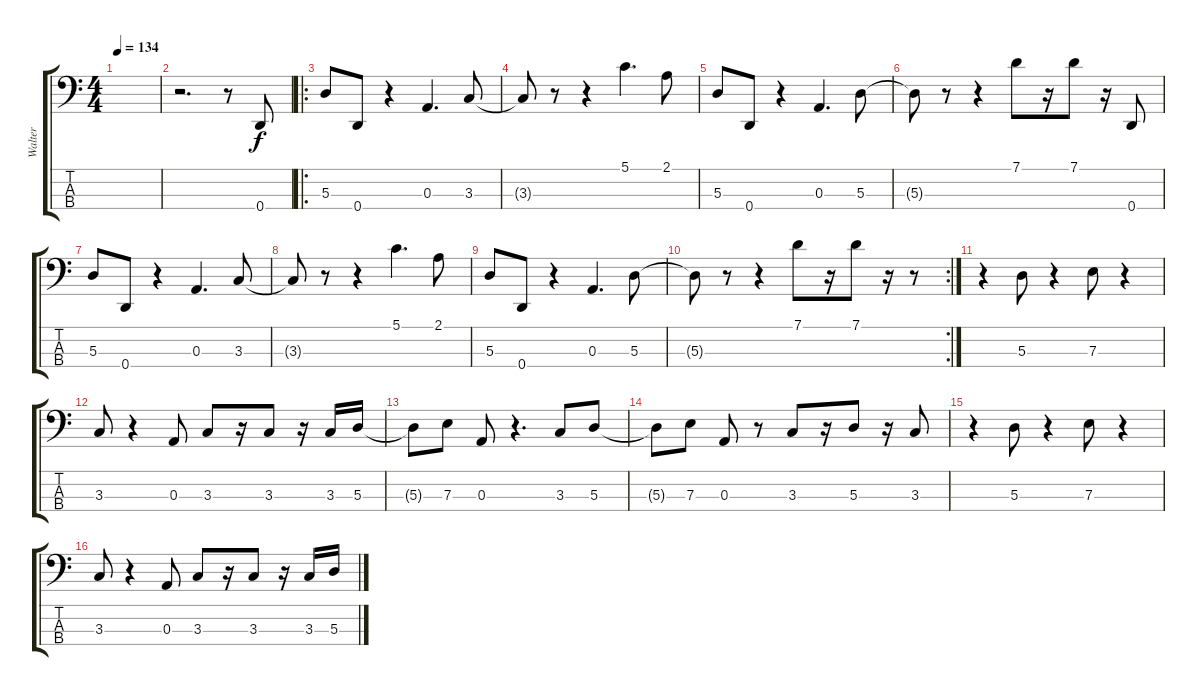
\track ("Walter" "Walter") {instrument electricbassfinger}
\staff {score tabs}
\tuning (G2 D2 A1 D1) {hide}
\ts (4 4)
\tempo 134
\clef f4
\ks c
|
r.2{d} r.8 0.4.8 |
\ro
5.3.8 0.4.8 r.4 0.3.4{d} 3.3.8 |
3.3{t}.8 r.8 r.4 5.1.4{d} 2.1.8 |
5.3.8 0.4.8 r.4 0.3.4{d} 5.3.8 |
5.3{t}.8 r.8 r.4 7.1.8 r.16 7.1.8 r.16 0.4.8 |
5.3.8 0.4.8 r.4 0.3.4{d} 3.3.8 |
3.3{t}.8 r.8 r.4 5.1.4{d} 2.1.8 |
5.3.8 0.4.8 r.4 0.3.4{d} 5.3.8 |
\rc 2
5.3{t}.8 r.8 r.4 7.1.8 r.16 7.1.8 r.16 r.8 |
r.4 5.3.8 r.4 7.3.8 r.4 |
3.3.8 r.4 0.3.8 3.3.8 r.16 3.3.8 r.16 3.3.16 5.3.16 |
5.3{t}.8 7.3.8 0.3.8 r.4{d} 3.3.8 5.3.8 |
5.3{t}.8 7.3.8 0.3.8 r.8 3.3.8 r.16 5.3.8 r.16 3.3.8 |
r.4 5.3.8 r.4 7.3.8 r.4 |
3.3.8 r.4 0.3.8 3.3.8 r.16 3.3.8 r.16 3.3.16 5.3.16
